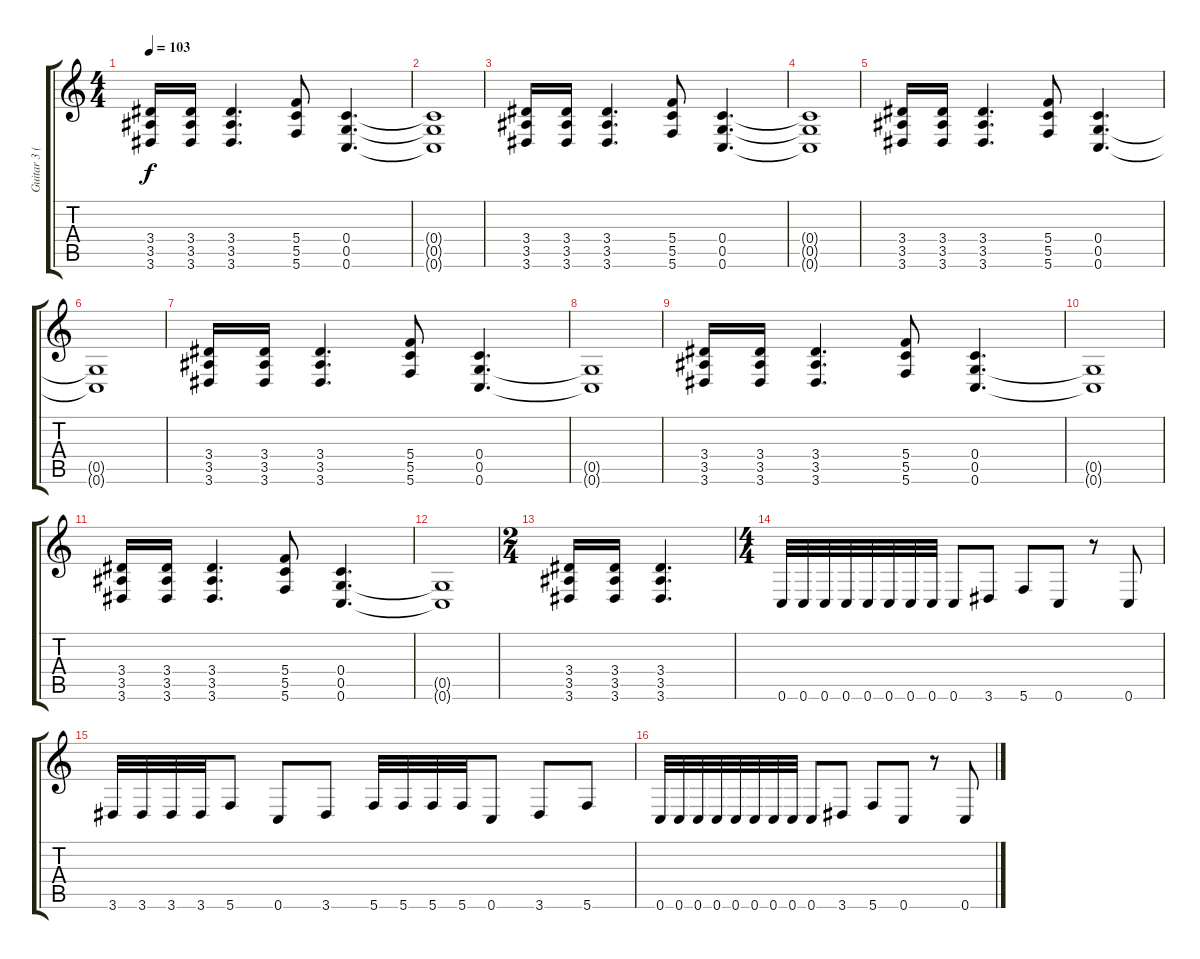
\track ("Guitar 3 (Kirk)" "Guitar 3 (") {instrument distortionguitar}
\staff {score tabs}
\tuning (D4 A3 F3 C3 G2 C2) {hide}
\ts (4 4)
\tempo 103
\clef g2
\ks c
(3.4 3.5 3.6).16{dy f} (3.4 3.5 3.6).16 (3.4 3.5 3.6).4{d} (5.4 5.5 5.6).8 (0.4 0.5 0.6).4{d} |
(0.4{t} 0.5{t} 0.6{t}).1 |
(3.4 3.5 3.6).16 (3.4 3.5 3.6).16 (3.4 3.5 3.6).4{d} (5.4 5.5 5.6).8 (0.4 0.5 0.6).4{d} |
(0.4{t} 0.5{t} 0.6{t}).1 |
(3.4 3.5 3.6).16 (3.4 3.5 3.6).16 (3.4 3.5 3.6).4{d} (5.4 5.5 5.6).8 (0.4 0.5 0.6).4{d} |
(0.5{t} 0.6{t}).1 |
(3.4 3.5 3.6).16 (3.4 3.5 3.6).16 (3.4 3.5 3.6).4{d} (5.4 5.5 5.6).8 (0.4 0.5 0.6).4{d} |
(0.5{t} 0.6{t}).1 |
(3.4 3.5 3.6).16 (3.4 3.5 3.6).16 (3.4 3.5 3.6).4{d} (5.4 5.5 5.6).8 (0.4 0.5 0.6).4{d} |
(0.5{t} 0.6{t}).1 |
(3.4 3.5 3.6).16 (3.4 3.5 3.6).16 (3.4 3.5 3.6).4{d} (5.4 5.5 5.6).8 (0.4 0.5 0.6).4{d} |
(0.5{t} 0.6{t}).1 |
\ts (2 4)
(3.4 3.5 3.6).16 (3.4 3.5 3.6).16 (3.4 3.5 3.6).4{d} |
\ts (4 4)
0.6.32 0.6.32 0.6.32 0.6.32 0.6.32 0.6.32 0.6.32 0.6.32 0.6.8 3.6.8 5.6.8 0.6.8 r.8 0.6.8 |
3.6.32 3.6.32 3.6.32 3.6.32 5.6.8 0.6.8 3.6.8 5.6.32 5.6.32 5.6.32 5.6.32 0.6.8 3.6.8 5.6.8 |
0.6.32 0.6.32 0.6.32 0.6.32 0.6.32 0.6.32 0.6.32 0.6.32 0.6.8 3.6.8 5.6.8 0.6.8 r.8 0.6.8
